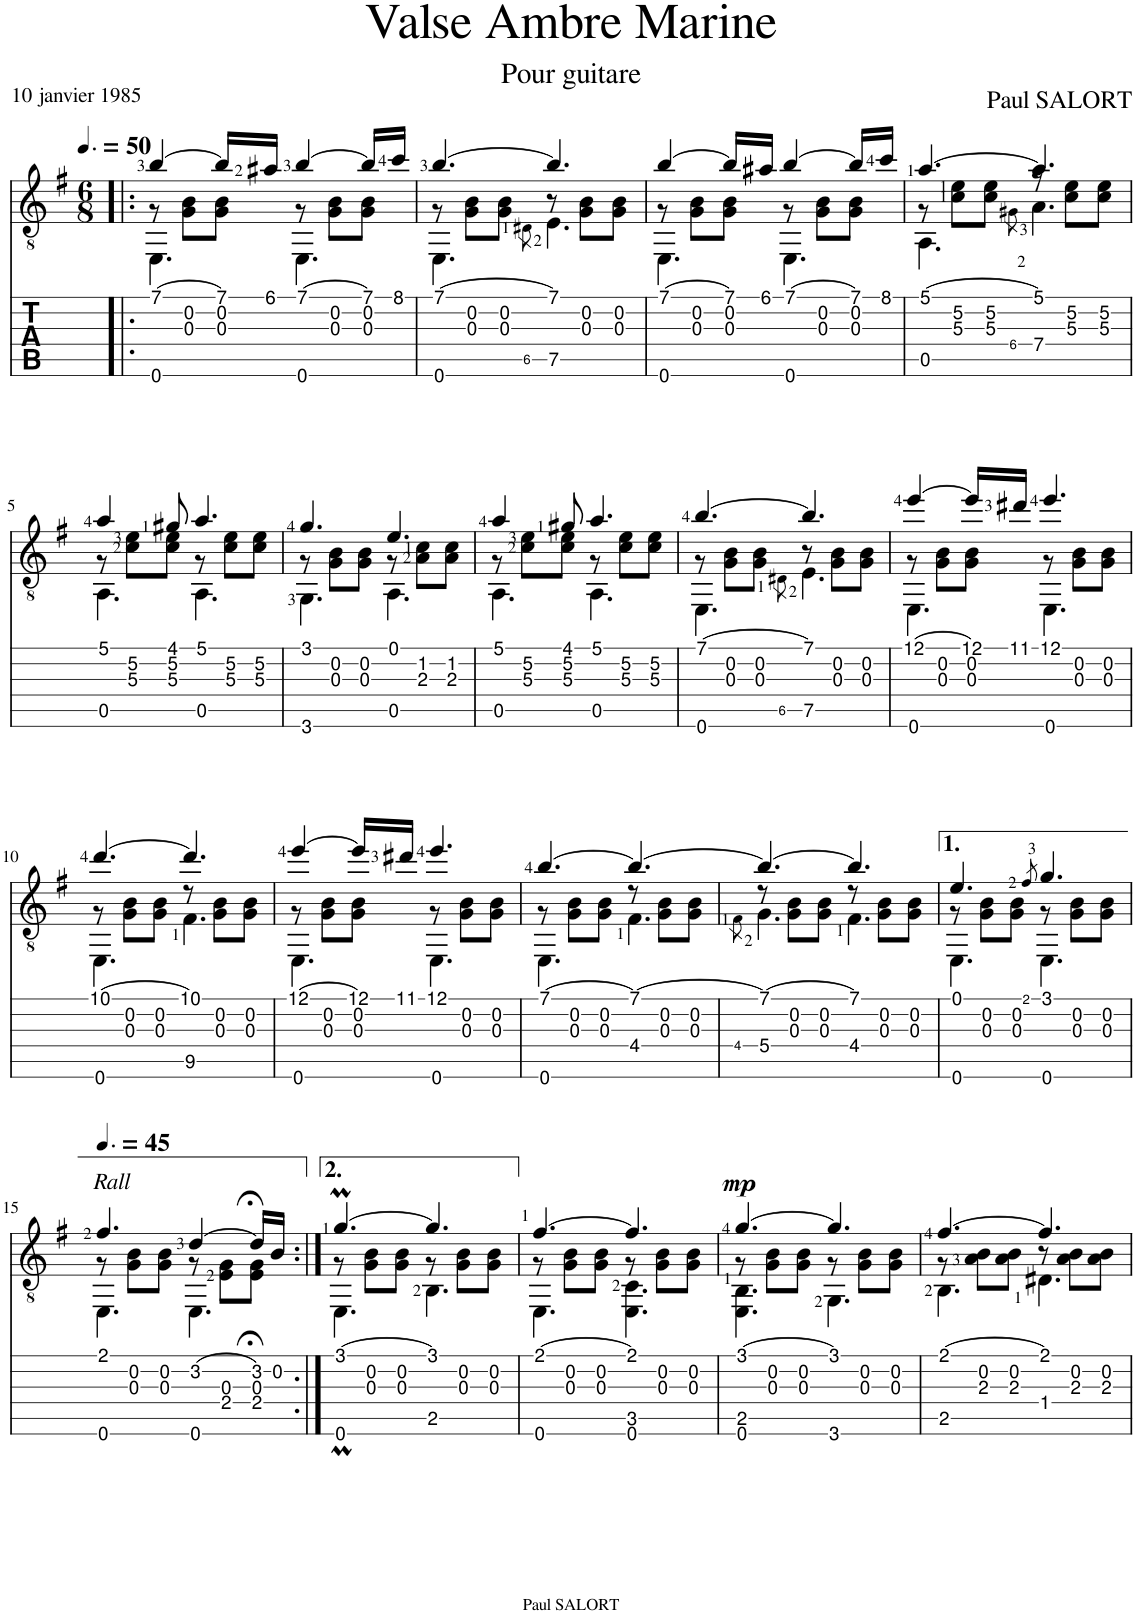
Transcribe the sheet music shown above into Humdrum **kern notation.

**kern	**kern	**dynam
*part1	*part1	*part1
*staff2	*staff1	*staff1/2
*I"Guitar	*	*
*I'Guit.	*	*
*stria6	*	*
*	*clefGv2	*
*k[f#]	*k[f#]	*
*M6/8	*M6/8	*
*MM75	*MM75	*
=1!|:	=1!|:	=1!|:
*^	*^	*
*	*^	*	*^	*
[4b	8r	4.EE	[4b/	8r	4.EE\	.
.	8G\ 8B\L	.	.	8G\ 8B\L	.	.
16bLL]	8G\ 8B\J	.	16b/LL]	8G\ 8B\J	.	.
16a#JJ	.	.	16a#X/JJ	.	.	.
[4b	8r	4.EE	[4b/	8r	4.EE\	.
.	8G\ 8B\L	.	.	8G\ 8B\L	.	.
16bLL]	8G\ 8B\J	.	16b/LL]	8G\ 8B\J	.	.
16ccJJ	.	.	16cc/JJ	.	.	.
=2	=2	=2	=2	=2	=2	=2
[4.b	8r	4.EE	[4.b/	8r	4.EE\	.
.	8G\ 8B\L	.	.	8G\ 8B\L	.	.
.	8G\ 8B\J	.	.	8G\ 8B\J	.	.
.	.	qD#	.	.	8qD#X\	.
4.b]	8r	4.E	4.b/]	8r	4.E\	.
.	8G\ 8B\L	.	.	8G\ 8B\L	.	.
.	8G\ 8B\J	.	.	8G\ 8B\J	.	.
=3	=3	=3	=3	=3	=3	=3
[4b	8r	4.EE	[4b/	8r	4.EE\	.
.	8G\ 8B\L	.	.	8G\ 8B\L	.	.
16bLL]	8G\ 8B\J	.	16b/LL]	8G\ 8B\J	.	.
16a#JJ	.	.	16a#X/JJ	.	.	.
[4bn	8r	4.EE	[4b/	8r	4.EE\	.
.	8G\ 8B\L	.	.	8G\ 8B\L	.	.
16bLL]	8G\ 8B\J	.	16b/LL]	8G\ 8B\J	.	.
16ccJJ	.	.	16cc/JJ	.	.	.
=4	=4	=4	=4	=4	=4	=4
[4.a	8r	4.AA	[4.a/	8r	4.AA\	.
.	8c\ 8e\L	.	.	8c\ 8e\L	.	.
.	8c\ 8e\J	.	.	8c\ 8e\J	.	.
.	.	qG#	.	.	8qG#X\	.
4.a]	8r	4.A	4.a/]	8r	4.A\	.
.	8c\ 8e\L	.	.	8c\ 8e\L	.	.
.	8c\ 8e\J	.	.	8c\ 8e\J	.	.
!!LO:LB:g=z	!!	!!
=5	=5	=5	=5	=5	=5	=5
4a	8r	4.AA	4a/	8r	4.AA\	.
.	8c\ 8e\L	.	.	8c\ 8e\L	.	.
8g#	8c\ 8e\J	.	8g#X/	8c\ 8e\J	.	.
4.a	8r	4.AA	4.a/	8r	4.AA\	.
.	8c\ 8e\L	.	.	8c\ 8e\L	.	.
.	8c\ 8e\J	.	.	8c\ 8e\J	.	.
=6	=6	=6	=6	=6	=6	=6
4.g	8r	4.GG	4.g/	8r	4.GG\	.
.	8G\ 8B\L	.	.	8G\ 8B\L	.	.
.	8G\ 8B\J	.	.	8G\ 8B\J	.	.
4.e	8r	4.AA	4.e/	8r	4.AA\	.
.	8A\ 8c\L	.	.	8A\ 8c\L	.	.
.	8A\ 8c\J	.	.	8A\ 8c\J	.	.
=7	=7	=7	=7	=7	=7	=7
4a	8r	4.AA	4a/	8r	4.AA\	.
.	8c\ 8e\L	.	.	8c\ 8e\L	.	.
8g#X	8c\ 8e\J	.	8g#X/	8c\ 8e\J	.	.
4.a	8r	4.AA	4.a/	8r	4.AA\	.
.	8c\ 8e\L	.	.	8c\ 8e\L	.	.
.	8c\ 8e\J	.	.	8c\ 8e\J	.	.
=8	=8	=8	=8	=8	=8	=8
[4.b	8r	4.EE	[4.b/	8r	4.EE\	.
.	8G\ 8B\L	.	.	8G\ 8B\L	.	.
.	8G\ 8B\J	.	.	8G\ 8B\J	.	.
.	.	qD#	.	.	8qD#X\	.
4.b]	8r	4.E	4.b/]	8r	4.E\	.
.	8G\ 8B\L	.	.	8G\ 8B\L	.	.
.	8G\ 8B\J	.	.	8G\ 8B\J	.	.
=9	=9	=9	=9	=9	=9	=9
[4ee	8r	4.EE	[4ee/	8r	4.EE\	.
.	8G\ 8B\L	.	.	8G\ 8B\L	.	.
16eeLL]	8G\ 8B\J	.	16ee/LL]	8G\ 8B\J	.	.
16dd#JJ	.	.	16dd#X/JJ	.	.	.
4.een	8r	4.EE	4.ee/	8r	4.EE\	.
.	8G\ 8B\L	.	.	8G\ 8B\L	.	.
.	8G\ 8B\J	.	.	8G\ 8B\J	.	.
!!LO:LB:g=z	!!	!!
=10	=10	=10	=10	=10	=10	=10
[4.dd	8r	4.EE	[4.dd/	8r	4.EE\	.
.	8G\ 8B\L	.	.	8G\ 8B\L	.	.
.	8G\ 8B\J	.	.	8G\ 8B\J	.	.
4.dd]	8r	4.F#	4.dd/]	8r	4.F#\	.
.	8G\ 8B\L	.	.	8G\ 8B\L	.	.
.	8G\ 8B\J	.	.	8G\ 8B\J	.	.
=11	=11	=11	=11	=11	=11	=11
[4ee	8r	4.EE	[4ee/	8r	4.EE\	.
.	8G\ 8B\L	.	.	8G\ 8B\L	.	.
16eeLL]	8G\ 8B\J	.	16ee/LL]	8G\ 8B\J	.	.
16dd#JJ	.	.	16dd#X/JJ	.	.	.
4.een	8r	4.EE	4.ee/	8r	4.EE\	.
.	8G\ 8B\L	.	.	8G\ 8B\L	.	.
.	8G\ 8B\J	.	.	8G\ 8B\J	.	.
=12	=12	=12	=12	=12	=12	=12
[4.b	8r	4.EE	[4.b/	8r	4.EE\	.
.	8G\ 8B\L	.	.	8G\ 8B\L	.	.
.	8G\ 8B\J	.	.	8G\ 8B\J	.	.
4.b_	8r	4.F#	4.b/_	8r	4.F#\	.
.	8G\ 8B\L	.	.	8G\ 8B\L	.	.
.	8G\ 8B\J	.	.	8G\ 8B\J	.	.
=13	=13	=13	=13	=13	=13	=13
.	.	qF#	.	.	8qF#\	.
4.b_	8r	4.G	4.b/_	8r	4.G\	.
.	8G\ 8B\L	.	.	8G\ 8B\L	.	.
.	8G\ 8B\J	.	.	8G\ 8B\J	.	.
4.b]	8r	4.F#	4.b/]	8r	4.F#\	.
.	8G\ 8B\L	.	.	8G\ 8B\L	.	.
.	8G\ 8B\J	.	.	8G\ 8B\J	.	.
=14	=14	=14	=14	=14	=14	=14
4.e	8r	4.EE	4.e/	8r	4.EE\	.
.	8G\ 8B\L	.	.	8G\ 8B\L	.	.
.	8G\ 8B\J	.	.	8G\ 8B\J	.	.
qf#	.	.	8qf#/	.	.	.
4.g	8r	4.EE	4.g/	8r	4.EE\	.
.	8G\ 8B\L	.	.	8G\ 8B\L	.	.
.	8G\ 8B\J	.	.	8G\ 8B\J	.	.
!!LO:LB:g=z	!!	!!
=15	=15	=15	=15	=15	=15	=15
*	*	*	*MM68	*	*	*
!	!	!	!LO:TX:a:i:t=Rall	!	!	!
4.f#	8r	4.EE	4.f#/	8r	4.EE\	.
.	8G\ 8B\L	.	.	8G\ 8B\L	.	.
.	8G\ 8B\J	.	.	8G\ 8B\J	.	.
[4d	8r	4.EE	[4d/	8r	4.EE\	.
.	8E\ 8G\L	.	.	8E\ 8G\L	.	.
16dLL]	8E\ 8G\J	.	16d/LL]	8E\ 8G\J	.	.
16BJJ	.	.	16B/JJ	.	.	.
=16:|!	=16:|!	=16:|!	=16:|!	=16:|!	=16:|!	=16:|!
[4.gM	8r	4.EE	[4.gM/	8r	4.EE\	.
.	8G\ 8B\L	.	.	8G\ 8B\L	.	.
.	8G\ 8B\J	.	.	8G\ 8B\J	.	.
4.g]	8r	4.BB	4.g/]	8r	4.BB\	.
.	8G\ 8B\L	.	.	8G\ 8B\L	.	.
.	8G\ 8B\J	.	.	8G\ 8B\J	.	.
=17	=17	=17	=17	=17	=17	=17
[4.f#	8r	4.EE	[4.f#/	8r	4.EE\	.
.	8G\ 8B\L	.	.	8G\ 8B\L	.	.
.	8G\ 8B\J	.	.	8G\ 8B\J	.	.
4.f#]	8r	4.EE 4.C	4.f#/]	8r	4.EE\ 4.C\	.
.	8G\ 8B\L	.	.	8G\ 8B\L	.	.
.	8G\ 8B\J	.	.	8G\ 8B\J	.	.
=18	=18	=18	=18	=18	=18	=18
!	!	!	!	!	!	!LO:DY:a
[4.g	8r	4.EE 4.BB	[4.g/	8r	4.EE\ 4.BB\	mp
.	8G\ 8B\L	.	.	8G\ 8B\L	.	.
.	8G\ 8B\J	.	.	8G\ 8B\J	.	.
4.g]	8r	4.GG	4.g/]	8r	4.GG\	.
.	8G\ 8B\L	.	.	8G\ 8B\L	.	.
.	8G\ 8B\J	.	.	8G\ 8B\J	.	.
=19	=19	=19	=19	=19	=19	=19
[4.f#	8r	4.BB	[4.f#/	8r	4.BB\	.
.	8A\ 8B\L	.	.	8A\ 8B\L	.	.
.	8A\ 8B\J	.	.	8A\ 8B\J	.	.
4.f#]	8r	4.D#	4.f#/]	8r	4.D#X\	.
.	8A\ 8B\L	.	.	8A\ 8B\L	.	.
.	8A\ 8B\J	.	.	8A\ 8B\J	.	.
*v	*v	*v	*	*	*	*
*	*v	*v	*v	*
=	=	=
*-	*-	*-
